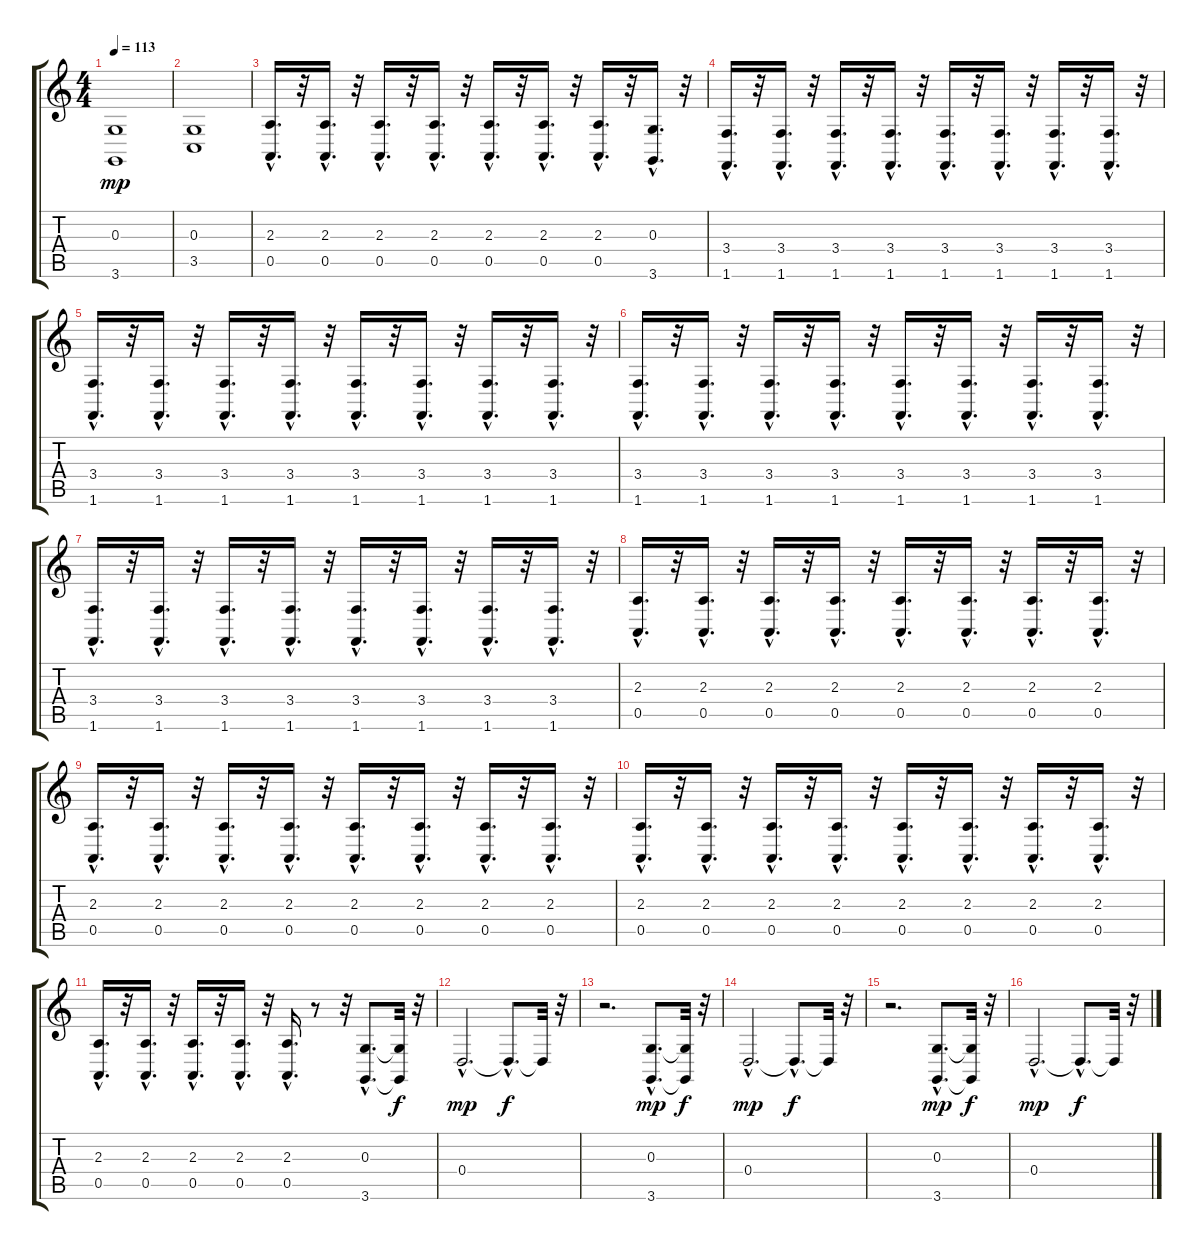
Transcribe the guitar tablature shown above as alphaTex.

\track "" {instrument brightacousticpiano}
\staff {score tabs}
\tuning (E4 B3 G3 D3 A2 E2) {hide}
\ts (4 4)
\tempo 113
\clef g2
\ks c
(0.3 3.6).1{dy mp} |
(0.3 3.5).1 |
(2.3{hac} 0.5{hac}).16{d} r.32 (2.3{hac} 0.5{hac}).16{d} r.32 (2.3{hac} 0.5{hac}).16{d} r.32 (2.3{hac} 0.5{hac}).16{d} r.32 (2.3{hac} 0.5{hac}).16{d} r.32 (2.3{hac} 0.5{hac}).16{d} r.32 (2.3{hac} 0.5{hac}).16{d} r.32 (0.3{hac} 3.6{hac}).16{d} r.32 |
(3.4{hac} 1.6{hac}).16{d instrument acousticgrandpiano} r.32 (3.4{hac} 1.6{hac}).16{d} r.32 (3.4{hac} 1.6{hac}).16{d} r.32 (3.4{hac} 1.6{hac}).16{d} r.32 (3.4{hac} 1.6{hac}).16{d} r.32 (3.4{hac} 1.6{hac}).16{d} r.32 (3.4{hac} 1.6{hac}).16{d} r.32 (3.4{hac} 1.6{hac}).16{d} r.32 |
(3.4{hac} 1.6{hac}).16{d} r.32 (3.4{hac} 1.6{hac}).16{d} r.32 (3.4{hac} 1.6{hac}).16{d} r.32 (3.4{hac} 1.6{hac}).16{d} r.32 (3.4{hac} 1.6{hac}).16{d} r.32 (3.4{hac} 1.6{hac}).16{d} r.32 (3.4{hac} 1.6{hac}).16{d} r.32 (3.4{hac} 1.6{hac}).16{d} r.32 |
(3.4{hac} 1.6{hac}).16{d} r.32 (3.4{hac} 1.6{hac}).16{d} r.32 (3.4{hac} 1.6{hac}).16{d} r.32 (3.4{hac} 1.6{hac}).16{d} r.32 (3.4{hac} 1.6{hac}).16{d} r.32 (3.4{hac} 1.6{hac}).16{d} r.32 (3.4{hac} 1.6{hac}).16{d} r.32 (3.4{hac} 1.6{hac}).16{d} r.32 |
(3.4{hac} 1.6{hac}).16{d} r.32 (3.4{hac} 1.6{hac}).16{d} r.32 (3.4{hac} 1.6{hac}).16{d} r.32 (3.4{hac} 1.6{hac}).16{d} r.32 (3.4{hac} 1.6{hac}).16{d} r.32 (3.4{hac} 1.6{hac}).16{d} r.32 (3.4{hac} 1.6{hac}).16{d} r.32 (3.4{hac} 1.6{hac}).16{d} r.32 |
(2.3{hac} 0.5{hac}).16{d} r.32 (2.3{hac} 0.5{hac}).16{d} r.32 (2.3{hac} 0.5{hac}).16{d} r.32 (2.3{hac} 0.5{hac}).16{d} r.32 (2.3{hac} 0.5{hac}).16{d} r.32 (2.3{hac} 0.5{hac}).16{d} r.32 (2.3{hac} 0.5{hac}).16{d} r.32 (2.3{hac} 0.5{hac}).16{d} r.32 |
(2.3{hac} 0.5{hac}).16{d} r.32 (2.3{hac} 0.5{hac}).16{d} r.32 (2.3{hac} 0.5{hac}).16{d} r.32 (2.3{hac} 0.5{hac}).16{d} r.32 (2.3{hac} 0.5{hac}).16{d} r.32 (2.3{hac} 0.5{hac}).16{d} r.32 (2.3{hac} 0.5{hac}).16{d} r.32 (2.3{hac} 0.5{hac}).16{d} r.32 |
(2.3{hac} 0.5{hac}).16{d} r.32 (2.3{hac} 0.5{hac}).16{d} r.32 (2.3{hac} 0.5{hac}).16{d} r.32 (2.3{hac} 0.5{hac}).16{d} r.32 (2.3{hac} 0.5{hac}).16{d} r.32 (2.3{hac} 0.5{hac}).16{d} r.32 (2.3{hac} 0.5{hac}).16{d} r.32 (2.3{hac} 0.5{hac}).16{d} r.32 |
(2.3{hac} 0.5{hac}).16{d} r.32 (2.3{hac} 0.5{hac}).16{d} r.32 (2.3{hac} 0.5{hac}).16{d} r.32 (2.3{hac} 0.5{hac}).16{d} r.32 (2.3{hac} 0.5{hac}).16{d} r.8 r.32 (0.3{hac} 3.6{hac}).8{d} (0.3{t} 3.6{t}).32{dy f} r.32 |
0.4{hac}.2{d dy mp} 0.4{hac t}.8{d dy f} 0.4{t}.32 r.32 |
r.2{d} (0.3{hac} 3.6{hac}).8{d dy mp} (0.3{t} 3.6{t}).32{dy f} r.32 |
0.4{hac}.2{d dy mp instrument acousticgrandpiano} 0.4{hac t}.8{d dy f} 0.4{t}.32 r.32 |
r.2{d} (0.3{hac} 3.6{hac}).8{d dy mp} (0.3{t} 3.6{t}).32{dy f} r.32 |
0.4{hac}.2{d dy mp} 0.4{hac t}.8{d dy f} 0.4{t}.32 r.32
